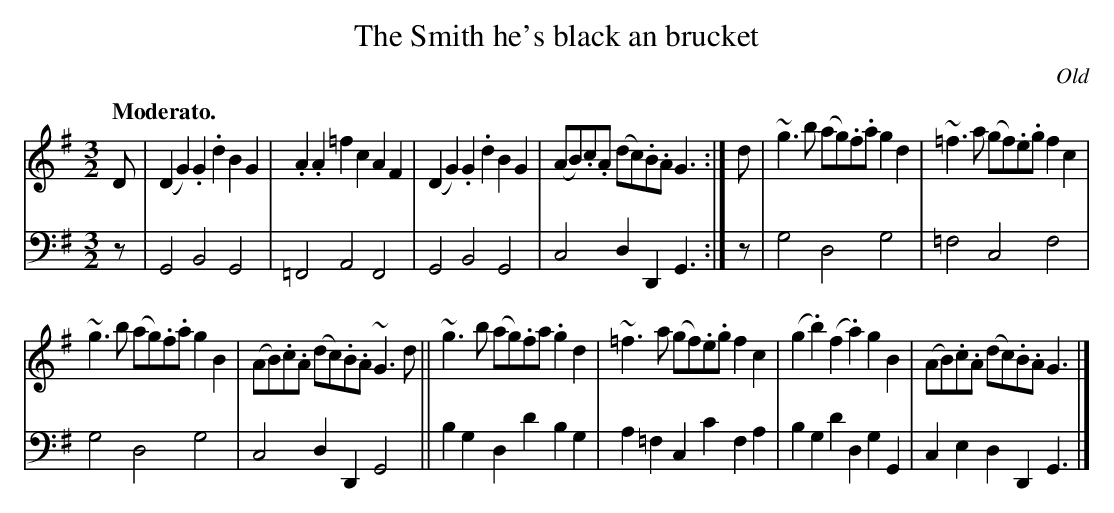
X:1
T: The Smith he's black an brucket
O: Old
M: 3/2
L: 1/8
Q: "Moderato."
K: G
V: 1 staves=2
D |\
(D2G2) .G2.d2 B2G2 | .A2.A2 =f2c2 A2F2 |\
(D2G2) .G2.d2 B2G2 | (AB).c.A (dc).B.A G3 :|\
d |\
~g3b (ag).f.a g2d2 | ~=f3a (gf).e.g f2c2 |
~g3b (ag).f.a g2B2 | (AB).c.A (dc).B.A ~G3d ||\
~g3b (ag).fa. g2d2 | ~=f3a (gf).e.g f2c2 |\
(g2.b2) (f2.a2) g2B2 | (AB).c.A (dc).B.A G3 |]
V: 2 clef=bass middle=d
z | G4 B4 G4 | =F4 A4 F4 | G4 B4 G4 | c4 d2D2 G3 :| z | g4 d4 g4 | =f4 c4 f4 |
g4 d4 g4 | c4 d2D2 G4 || b2g2 d2d'2 b2g2 | a2=f2 c2c'2 f2a2 | b2g2d'2 d2g2G2 | c2e2d2 D2G3 |]
